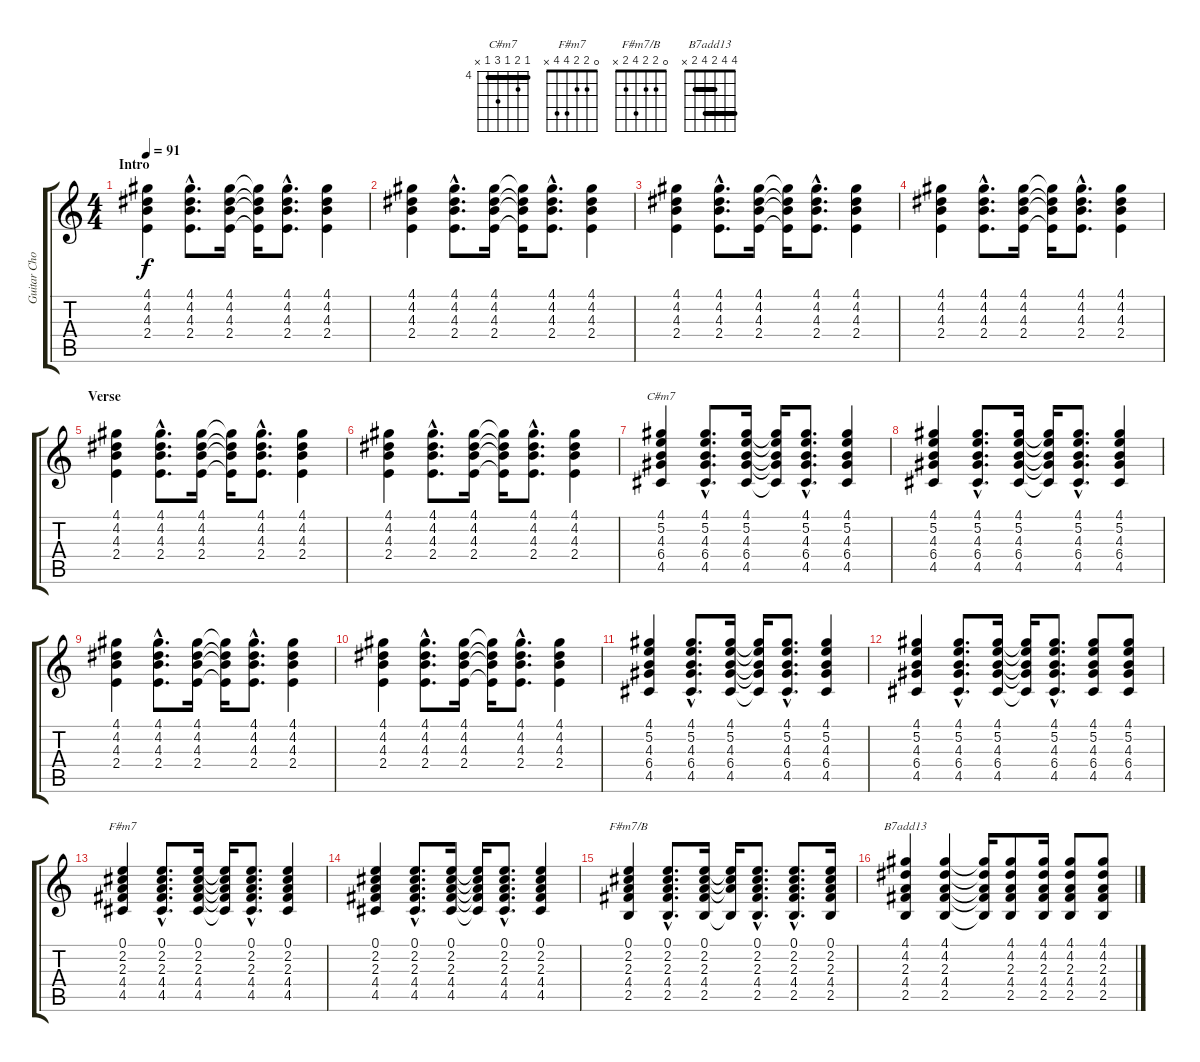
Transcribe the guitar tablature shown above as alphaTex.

\track ("Guitar Chords" "Guitar Cho") {instrument electricguitarmuted}
\staff {score tabs}
\tuning (E4 B3 G3 D3 A2 E2) {hide}
\chord ("C#m7" 4 5 4 6 4 x) {firstfret 4 barre 4}
\chord ("F#m7" 0 2 2 4 4 x)
\chord ("F#m7/B" 0 2 2 4 2 x)
\chord ("B7add13" 4 4 2 4 2 x) {barre (2 4)}
\ts (4 4)
\section ("" "Intro")
\tempo 91
\clef g2
\ks c
(4.1 4.2 4.3 2.4).4{dy f instrument electricguitarmuted} (4.1{hac} 4.2{hac} 4.3{hac} 2.4{hac}).8{d} (4.1 4.2 4.3 2.4).16 (4.1{t} 4.2{t} 4.3{t} 2.4{t}).16 (4.1{hac} 4.2{hac} 4.3{hac} 2.4{hac}).8{d} (4.1 4.2 4.3 2.4).4 |
(4.1 4.2 4.3 2.4).4 (4.1{hac} 4.2{hac} 4.3{hac} 2.4{hac}).8{d} (4.1 4.2 4.3 2.4).16 (4.1{t} 4.2{t} 4.3{t} 2.4{t}).16 (4.1{hac} 4.2{hac} 4.3{hac} 2.4{hac}).8{d} (4.1 4.2 4.3 2.4).4 |
(4.1 4.2 4.3 2.4).4 (4.1{hac} 4.2{hac} 4.3{hac} 2.4{hac}).8{d} (4.1 4.2 4.3 2.4).16 (4.1{t} 4.2{t} 4.3{t} 2.4{t}).16 (4.1{hac} 4.2{hac} 4.3{hac} 2.4{hac}).8{d} (4.1 4.2 4.3 2.4).4 |
(4.1 4.2 4.3 2.4).4 (4.1{hac} 4.2{hac} 4.3{hac} 2.4{hac}).8{d} (4.1 4.2 4.3 2.4).16 (4.1{t} 4.2{t} 4.3{t} 2.4{t}).16 (4.1{hac} 4.2{hac} 4.3{hac} 2.4{hac}).8{d} (4.1 4.2 4.3 2.4).4 |
\section ("" "Verse")
(4.1 4.2 4.3 2.4).4 (4.1{hac} 4.2{hac} 4.3{hac} 2.4{hac}).8{d} (4.1 4.2 4.3 2.4).16 (4.1{t} 4.2{t} 4.3{t} 2.4{t}).16 (4.1{hac} 4.2{hac} 4.3{hac} 2.4{hac}).8{d} (4.1 4.2 4.3 2.4).4 |
(4.1 4.2 4.3 2.4).4 (4.1{hac} 4.2{hac} 4.3{hac} 2.4{hac}).8{d} (4.1 4.2 4.3 2.4).16 (4.1{t} 4.2{t} 4.3{t} 2.4{t}).16 (4.1{hac} 4.2{hac} 4.3{hac} 2.4{hac}).8{d} (4.1 4.2 4.3 2.4).4 |
(4.1 5.2 4.3 6.4 4.5).4{ch "C#m7"} (4.1{hac} 5.2{hac} 4.3{hac} 6.4{hac} 4.5{hac}).8{d} (4.1 5.2 4.3 6.4 4.5).16 (4.1{t} 5.2{t} 4.3{t} 6.4{t} 4.5{t}).16 (4.1{hac} 5.2{hac} 4.3{hac} 6.4{hac} 4.5{hac}).8{d} (4.1 5.2 4.3 6.4 4.5).4 |
(4.1 5.2 4.3 6.4 4.5).4 (4.1{hac} 5.2{hac} 4.3{hac} 6.4{hac} 4.5{hac}).8{d} (4.1 5.2 4.3 6.4 4.5).16 (4.1{t} 5.2{t} 4.3{t} 6.4{t} 4.5{t}).16 (4.1{hac} 5.2{hac} 4.3{hac} 6.4{hac} 4.5{hac}).8{d} (4.1 5.2 4.3 6.4 4.5).4 |
(4.1 4.2 4.3 2.4).4 (4.1{hac} 4.2{hac} 4.3{hac} 2.4{hac}).8{d} (4.1 4.2 4.3 2.4).16 (4.1{t} 4.2{t} 4.3{t} 2.4{t}).16 (4.1{hac} 4.2{hac} 4.3{hac} 2.4{hac}).8{d} (4.1 4.2 4.3 2.4).4 |
(4.1 4.2 4.3 2.4).4 (4.1{hac} 4.2{hac} 4.3{hac} 2.4{hac}).8{d} (4.1 4.2 4.3 2.4).16 (4.1{t} 4.2{t} 4.3{t} 2.4{t}).16 (4.1{hac} 4.2{hac} 4.3{hac} 2.4{hac}).8{d} (4.1 4.2 4.3 2.4).4 |
(4.1 5.2 4.3 6.4 4.5).4 (4.1{hac} 5.2{hac} 4.3{hac} 6.4{hac} 4.5{hac}).8{d} (4.1 5.2 4.3 6.4 4.5).16 (4.1{t} 5.2{t} 4.3{t} 6.4{t} 4.5{t}).16 (4.1{hac} 5.2{hac} 4.3{hac} 6.4{hac} 4.5{hac}).8{d} (4.1 5.2 4.3 6.4 4.5).4 |
(4.1 5.2 4.3 6.4 4.5).4 (4.1{hac} 5.2{hac} 4.3{hac} 6.4{hac} 4.5{hac}).8{d} (4.1 5.2 4.3 6.4 4.5).16 (4.1{t} 5.2{t} 4.3{t} 6.4{t} 4.5{t}).16 (4.1{hac} 5.2{hac} 4.3{hac} 6.4{hac} 4.5{hac}).8{d} (4.1 5.2 4.3 6.4 4.5).8 (4.1 5.2 4.3 6.4 4.5).8 |
(0.1 2.2 2.3 4.4 4.5).4{ch "F#m7"} (0.1{hac} 2.2{hac} 2.3{hac} 4.4{hac} 4.5{hac}).8{d} (0.1 2.2 2.3 4.4 4.5).16 (0.1{t} 2.2{t} 2.3{t} 4.4{t} 4.5{t}).16 (0.1{hac} 2.2{hac} 2.3{hac} 4.4{hac} 4.5{hac}).8{d} (0.1 2.2 2.3 4.4 4.5).4 |
(0.1 2.2 2.3 4.4 4.5).4 (0.1{hac} 2.2{hac} 2.3{hac} 4.4{hac} 4.5{hac}).8{d} (0.1 2.2 2.3 4.4 4.5).16 (0.1{t} 2.2{t} 2.3{t} 4.4{t} 4.5{t}).16 (0.1{hac} 2.2{hac} 2.3{hac} 4.4{hac} 4.5{hac}).8{d} (0.1 2.2 2.3 4.4 4.5).4 |
(0.1 2.2 2.3 4.4 2.5).4{ch "F#m7/B"} (0.1{hac} 2.2{hac} 2.3{hac} 4.4{hac} 2.5{hac}).8{d} (0.1 2.2 2.3 4.4 2.5).16 (0.1{t} 2.2{t} 2.3{t} 2.5{t}).16 (0.1{hac} 2.2{hac} 2.3{hac} 4.4{hac} 2.5{hac}).8{d} (0.1{hac} 2.2{hac} 2.3{hac} 4.4{hac} 2.5{hac}).8{d} (0.1 2.2 2.3 4.4 2.5).16 |
(4.1 4.2 2.3 4.4 2.5).4{ch "B7add13"} (4.1 4.2 2.3 4.4 2.5).4 (4.1{t} 4.2{t} 2.3{t} 4.4{t} 2.5{t}).16 (4.1 4.2 2.3 4.4 2.5).8 (4.1 4.2 2.3 4.4 2.5).16 (4.1 4.2 2.3 4.4 2.5).8 (4.1 4.2 2.3 4.4 2.5).8
